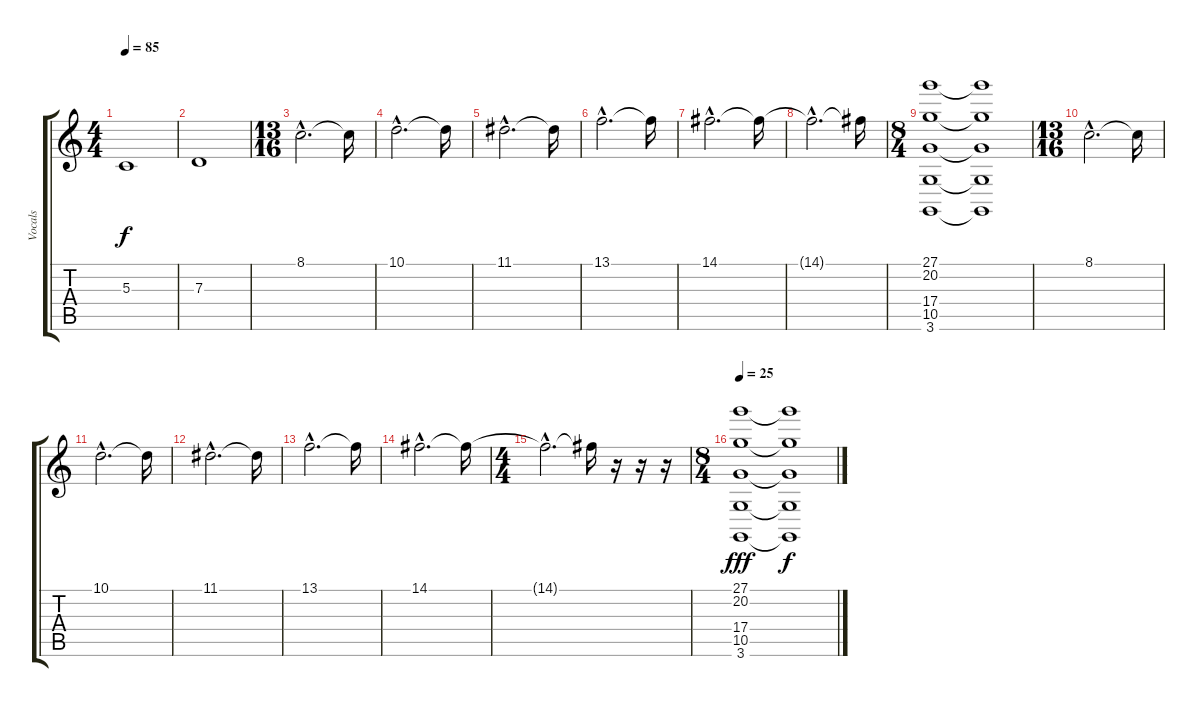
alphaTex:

\track ("Vocals" "Vocals") {instrument stringensemble1}
\staff {score tabs}
\tuning (E4 B3 G3 D3 A2 E2) {hide}
\ts (4 4)
\tempo 85
\clef g2
\ks c
5.3.1{dy f instrument birdtweet} |
7.3.1 |
\ts (13 16)
8.1{hac}.2{d instrument stringensemble1} 8.1{t}.16 |
10.1{hac}.2{d} 10.1{t}.16 |
11.1{hac}.2{d} 11.1{t}.16 |
13.1{hac}.2{d} 13.1{t}.16 |
14.1{hac}.2{d} 14.1{t}.16 |
14.1{hac t}.2{d} 14.1{t}.16 |
\ts (8 4)
(27.1 20.2 17.4 10.5 3.6).1 (27.1{t} 20.2{t} 17.4{t} 10.5{t} 3.6{t}).1 |
\ts (13 16)
8.1{hac}.2{d} 8.1{t}.16 |
10.1{hac}.2{d} 10.1{t}.16 |
11.1{hac}.2{d} 11.1{t}.16 |
13.1{hac}.2{d} 13.1{t}.16 |
14.1{hac}.2{d} 14.1{t}.16 |
\ts (4 4)
14.1{hac t}.2{d} 14.1{t}.16 r.16{volume 0} r.16 r.16 |
\ts (8 4)
\tempo 25
(27.1 20.2 17.4 10.5 3.6).1{dy fff volume 10} (27.1{t} 20.2{t} 17.4{t} 10.5{t} 3.6{t}).1{dy f}
